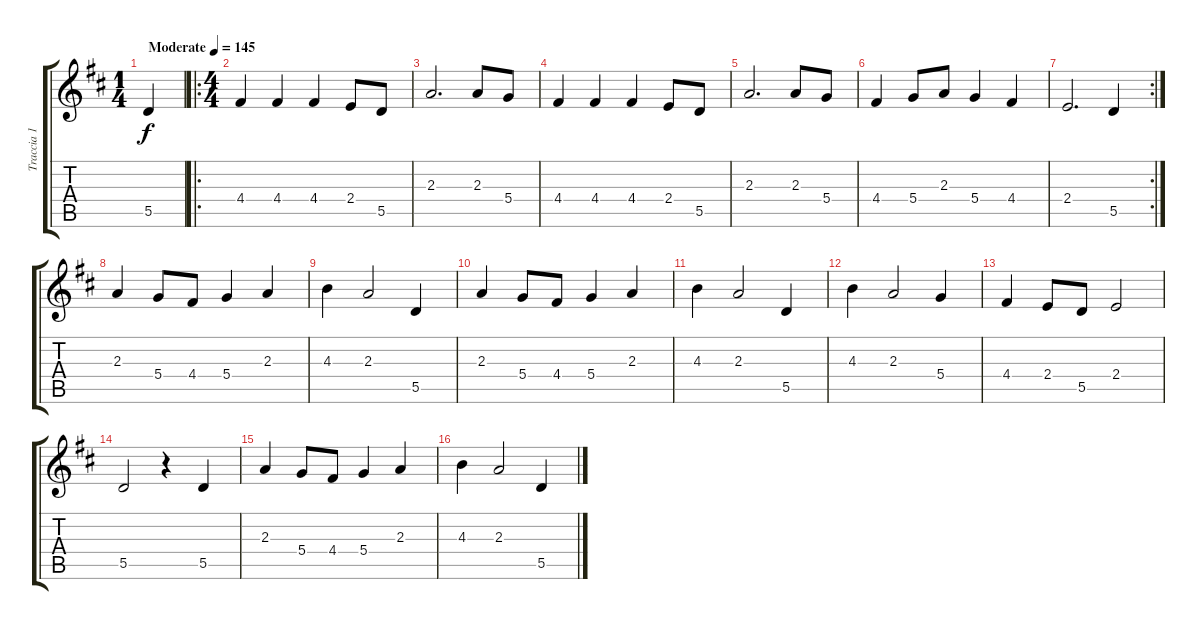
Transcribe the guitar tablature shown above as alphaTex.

\track ("Traccia 1" "Traccia 1") {instrument acousticguitarsteel}
\staff {score tabs}
\tuning (E4 B3 G3 D3 A2 E2) {hide}
\ts (1 4)
\tempo (145 "Moderate")
\clef g2
\ks d
5.5.4{dy f instrument acousticguitarsteel} |
\ro
\ts (4 4)
4.4.4 4.4.4 4.4.4 2.4.8 5.5.8 |
2.3.2{d} 2.3.8 5.4.8 |
4.4.4 4.4.4 4.4.4 2.4.8 5.5.8 |
2.3.2{d} 2.3.8 5.4.8 |
4.4.4 5.4.8 2.3.8 5.4.4 4.4.4 |
\rc 2
2.4.2{d} 5.5.4 |
2.3.4 5.4.8 4.4.8 5.4.4 2.3.4 |
4.3.4 2.3.2 5.5.4 |
2.3.4 5.4.8 4.4.8 5.4.4 2.3.4 |
4.3.4 2.3.2 5.5.4 |
4.3.4 2.3.2 5.4.4 |
4.4.4 2.4.8 5.5.8 2.4.2 |
5.5.2 r.4 5.5.4 |
2.3.4 5.4.8 4.4.8 5.4.4 2.3.4 |
4.3.4 2.3.2 5.5.4
